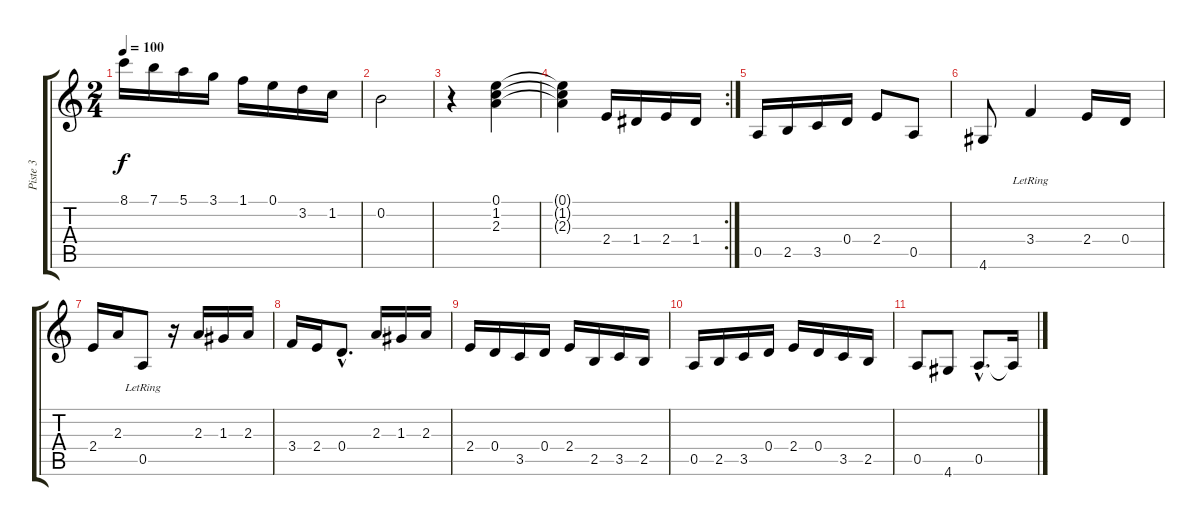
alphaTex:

\track ("Piste 3" "Piste 3") {instrument acousticguitarnylon}
\staff {score tabs}
\tuning (E4 B3 G3 D3 A2 E2) {hide}
\ts (2 4)
\tempo 100
\clef g2
\ks c
8.1.16{dy f} 7.1.16 5.1.16 3.1.16 1.1.16 0.1.16 3.2.16 1.2.16 |
0.2.2 |
r.4 (0.1 1.2 2.3).4 |
\rc 2
(0.1{t} 1.2{t} 2.3{t}).4 2.4.16 1.4.16 2.4.16 1.4.16 |
0.5.16 2.5.16 3.5.16 0.4.16 2.4.8 0.5.8 |
4.6.8 3.4{lr}.4 2.4.16 0.4.16 |
2.4.16 2.3.16 0.5{lr}.8 r.16 2.3.16 1.3.16 2.3.16 |
3.4.16 2.4.16 0.4{hac}.8{d} 2.3.16 1.3.16 2.3.16 |
2.4.16 0.4.16 3.5.16 0.4.16 2.4.16 2.5.16 3.5.16 2.5.16 |
0.5.16 2.5.16 3.5.16 0.4.16 2.4.16 0.4.16 3.5.16 2.5.16 |
0.5.8 4.6.8 0.5{hac}.8{d} 0.5{t}.16
